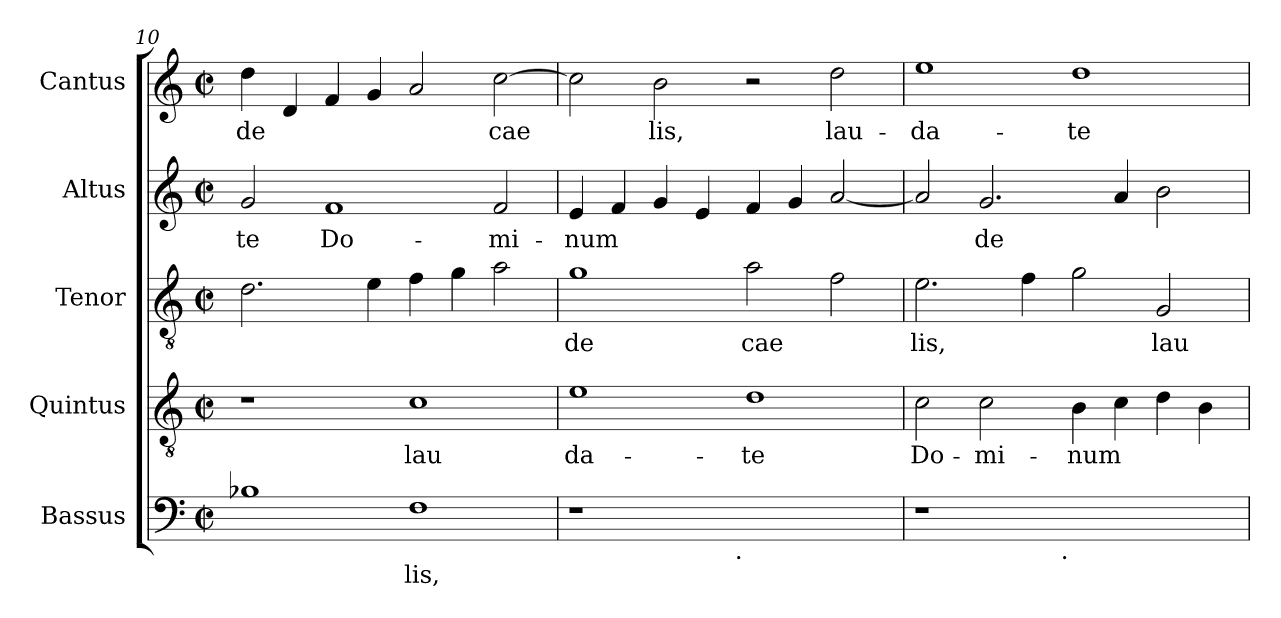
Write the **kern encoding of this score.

**kern	**text	**kern	**text	**kern	**text	**kern	**text	**kern	**text
*part5	*part5	*part4	*part4	*part3	*part3	*part2	*part2	*part1	*part1
*staff5	*staff5	*staff4	*staff4	*staff3	*staff3	*staff2	*staff2	*staff1	*staff1
*I"Bassus	*	*I"Quintus	*	*I"Tenor	*	*I"Altus	*	*I"Cantus	*
*clefF4	*	*clefGv2	*	*clefGv2	*	*clefG2	*	*clefG2	*
*k[]	*	*k[]	*	*k[]	*	*k[]	*	*k[]	*
*C:	*	*C:	*	*C:	*	*C:	*	*C:	*
*M2/2	*	*M2/2	*	*M2/2	*	*M2/2	*	*M2/2	*
*met(c|)	*	*met(c|)	*	*met(c|)	*	*met(c|)	*	*met(c|)	*
=10	=10	=10	=10	=10	=10	=10	=10	=10	=10
!	!LO:LY:b:cj	!	!	!	!LO:LY:b:cj	!	!LO:LY:b:cj	!	!LO:LY:b:cj
1B-X	--	1r	.	2.d\	.	2g/	-te	4dd\	de
!	!	!	!	!	!	!	!	!	!LO:LY:b:cj
.	.	.	.	.	.	.	.	4d/	.
!	!	!	!	!	!	!	!LO:LY:b:cj	!	!LO:LY:b:cj
.	.	.	.	.	.	1f	Do-	4f/	.
!	!	!	!	!	!LO:LY:b:cj	!	!	!	!LO:LY:b:cj
.	.	.	.	4e\	.	.	.	4g/	.
!	!LO:LY:b:cj	!	!LO:LY:b:cj	!	!LO:LY:b:cj	!	!	!	!LO:LY:b:cj
1F	-lis,	1c	lau	4f\	.	.	.	2a/	.
!	!	!	!	!	!LO:LY:b:cj	!	!	!	!
.	.	.	.	4g\	.	.	.	.	.
!	!	!	!	!	!LO:LY:b:cj	!	!LO:LY:b:cj	!	!LO:LY:b:cj
.	.	.	.	2a\	.	2f/	-mi-	[<2cc\	cae-
!!LO:PB:g=z
=11	=11	=11	=11	=11	=11	=11	=11	=11	=11
!	!	!	!LO:LY:b:cj	!	!LO:LY:b:cj	!	!LO:LY:b:cj	!	!LO:LY:b:cj
*^	*	*	*	*	*	*	*	*	*
1r	2ryy	.	1e	da-	1g	de	4e/	-num	2cc\]	--
!	!	!	!	!	!	!	!	!LO:LY:b:cj	!	!
.	.	.	.	.	.	.	4f/	.	.	.
!	!	!	!	!	!	!	!	!LO:LY:b:cj	!	!LO:LY:b:cj
.	4...ryy	.	.	.	.	.	4g/	.	2b\	-lis,
!	!	!	!	!	!	!	!	!LO:LY:b:cj	!	!
.	.	.	.	.	.	.	4e/	.	.	.
!	!LO:TX:b:t=.	!	!	!	!	!	!	!	!	!
.	1ryy	.	.	.	.	.	.	.	.	.
!	!	!	!	!LO:LY:b:cj	!	!LO:LY:b:cj	!	!LO:LY:b:cj	!	!
1ryy	.	.	1d	-te	2a\	cae	4f/	.	2r	.
!	!	!	!	!	!	!	!	!LO:LY:b:cj	!	!
.	.	.	.	.	.	.	4g/	.	.	.
!	!	!	!	!	!	!LO:LY:b:cj	!	!LO:LY:b:cj	!	!LO:LY:b:cj
.	.	.	.	.	2f\	.	[<2a/	.	2dd\	lau-
.	32ryy	.	.	.	.	.	.	.	.	.
=12	=12	=12	=12	=12	=12	=12	=12	=12	=12	=12
!	!	!	!	!LO:LY:b:cj	!	!LO:LY:b:cj	!	!LO:LY:b:cj	!	!LO:LY:b:cj
1r	2ryy	.	2c\	Do-	2.e\	lis,	2a/]	.	1ee	-da-
!	!	!	!	!LO:LY:b:cj	!	!	!	!LO:LY:b:cj	!	!
.	4...ryy	.	2c\	-mi-	.	.	2.g/	de	.	.
!	!	!	!	!	!	!LO:LY:b:cj	!	!	!	!
.	.	.	.	.	4f\	.	.	.	.	.
!	!LO:TX:b:t=.	!	!	!	!	!	!	!	!	!
.	1ryy	.	.	.	.	.	.	.	.	.
!	!	!	!	!LO:LY:b:cj	!	!LO:LY:b:cj	!	!	!	!LO:LY:b:cj
1ryy	.	.	4B\	-num	2g\	.	.	.	1dd	-te
!	!	!	!	!LO:LY:b:cj	!	!	!	!LO:LY:b:cj	!	!
.	.	.	4c\	.	.	.	4a/	.	.	.
!	!	!	!	!LO:LY:b:cj	!	!LO:LY:b:cj	!	!LO:LY:b:cj	!	!
.	.	.	4d\	.	2G/	lau	2b\	.	.	.
!	!	!	!	!LO:LY:b:cj	!	!	!	!	!	!
.	.	.	4B\	.	.	.	.	.	.	.
.	32ryy	.	.	.	.	.	.	.	.	.
*v	*v	*	*	*	*	*	*	*	*	*
=	=	=	=	=	=	=	=	=	=
*-	*-	*-	*-	*-	*-	*-	*-	*-	*-
